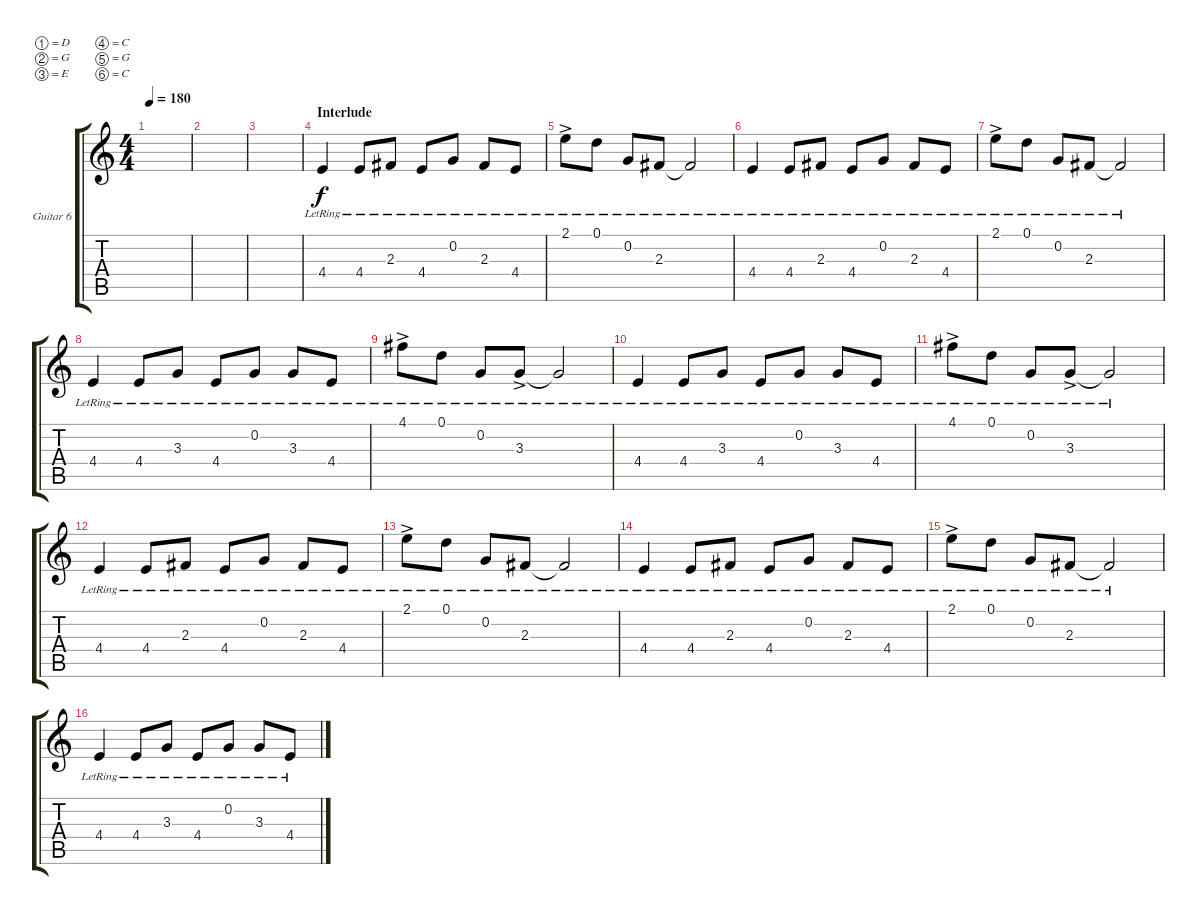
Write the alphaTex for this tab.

\bracketExtendMode groupsimilarinstruments
\firstSystemTrackNameOrientation horizontal
\otherSystemsTrackNameOrientation horizontal
\track ("Delay Guitar 2" "Guitar 6") {instrument distortionguitar}
\staff {score tabs}
\tuning (D4 G3 E3 C3 G2 C2)
\ts (4 4)
\tempo 180
\clef g2
\scale
0.333333
\ks c
|
\scale
0.333333 |
\scale
0.333333 |
\section ("" "Interlude")
\scale
0.333333 4.4{lr}.4 4.4{lr}.8 2.3{lr}.8 4.4{lr}.8 0.2{lr}.8 2.3{lr}.8 4.4{lr}.8 |
\scale
0.333333 2.1{ac lr}.8 0.1{lr}.8 0.2{lr}.8 2.3{lr}.8 2.3{lr t}.2 |
\scale
0.333333 4.4{lr}.4 4.4{lr}.8 2.3{lr}.8 4.4{lr}.8 0.2{lr}.8 2.3{lr}.8 4.4{lr}.8 |
\scale
0.333333 2.1{ac lr}.8 0.1{lr}.8 0.2{lr}.8 2.3{lr}.8 2.3{lr t}.2 |
\scale
0.333333 4.4{lr}.4 4.4{lr}.8 3.3{lr}.8 4.4{lr}.8 0.2{lr}.8 3.3{lr}.8 4.4{lr}.8 |
\scale
0.333333 4.1{ac lr}.8 0.1{lr}.8 0.2{lr}.8 3.3{ac lr}.8 3.3{lr t}.2 |
\scale
0.333333 4.4{lr}.4 4.4{lr}.8 3.3{lr}.8 4.4{lr}.8 0.2{lr}.8 3.3{lr}.8 4.4{lr}.8 |
\scale
0.333333 4.1{ac lr}.8 0.1{lr}.8 0.2{lr}.8 3.3{ac lr}.8 3.3{lr t}.2 |
\scale
0.333333 4.4{lr}.4 4.4{lr}.8 2.3{lr}.8 4.4{lr}.8 0.2{lr}.8 2.3{lr}.8 4.4{lr}.8 |
\scale
0.333333 2.1{ac lr}.8 0.1{lr}.8 0.2{lr}.8 2.3{lr}.8 2.3{lr t}.2 |
\scale
0.333333 4.4{lr}.4 4.4{lr}.8 2.3{lr}.8 4.4{lr}.8 0.2{lr}.8 2.3{lr}.8 4.4{lr}.8 |
\scale
0.333333 2.1{ac lr}.8 0.1{lr}.8 0.2{lr}.8 2.3{lr}.8 2.3{lr t}.2 |
\scale
0.333333 4.4{lr}.4 4.4{lr}.8 3.3{lr}.8 4.4{lr}.8 0.2{lr}.8 3.3{lr}.8 4.4{lr}.8
